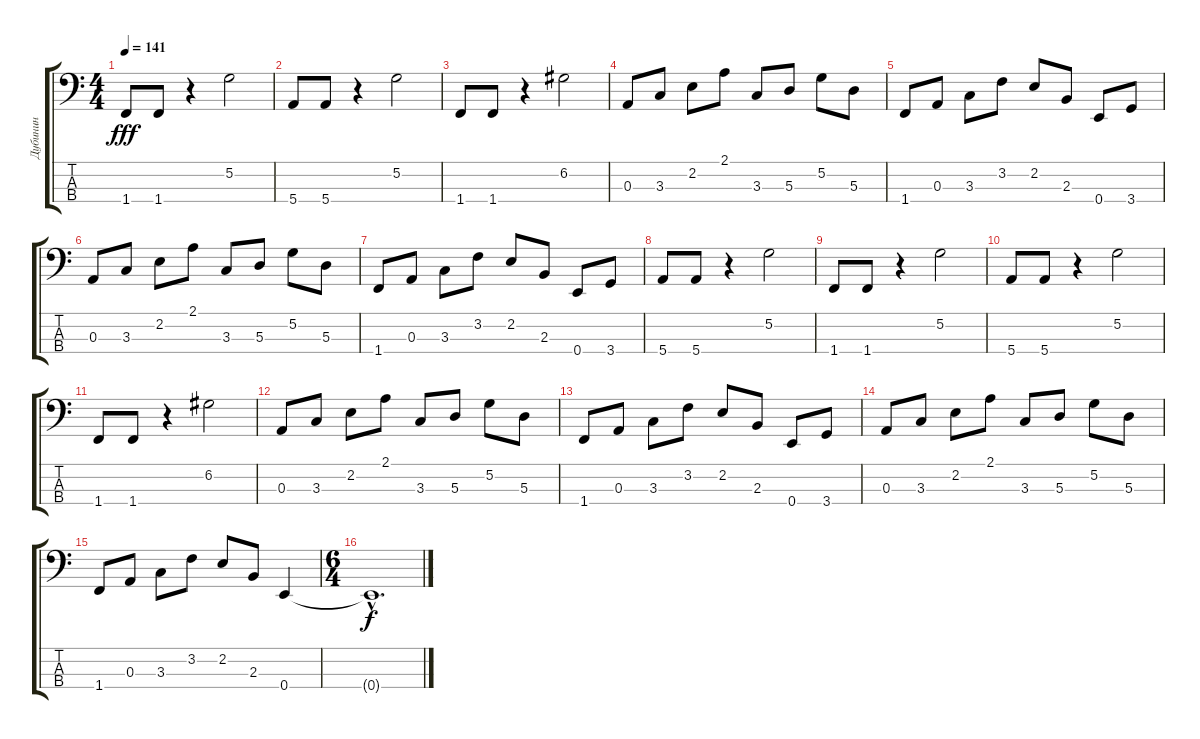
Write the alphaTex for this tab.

\track ("Дубинин" "Дубинин") {instrument electricbassfinger}
\staff {score tabs}
\tuning (G2 D2 A1 E1) {hide}
\ts (4 4)
\tempo 141
\clef f4
\ks c
1.4.8{dy fff} 1.4.8 r.4 5.2.2 |
5.4.8 5.4.8 r.4 5.2.2 |
1.4.8 1.4.8 r.4 6.2.2 |
0.3.8 3.3.8 2.2.8 2.1.8 3.3.8 5.3.8 5.2.8 5.3.8 |
1.4.8 0.3.8 3.3.8 3.2.8 2.2.8 2.3.8 0.4.8 3.4.8 |
0.3.8 3.3.8 2.2.8 2.1.8 3.3.8 5.3.8 5.2.8 5.3.8 |
1.4.8 0.3.8 3.3.8 3.2.8 2.2.8 2.3.8 0.4.8 3.4.8 |
5.4.8 5.4.8 r.4 5.2.2 |
1.4.8 1.4.8 r.4 5.2.2 |
5.4.8 5.4.8 r.4 5.2.2 |
1.4.8 1.4.8 r.4 6.2.2 |
0.3.8 3.3.8 2.2.8 2.1.8 3.3.8 5.3.8 5.2.8 5.3.8 |
1.4.8 0.3.8 3.3.8 3.2.8 2.2.8 2.3.8 0.4.8 3.4.8 |
0.3.8 3.3.8 2.2.8 2.1.8 3.3.8 5.3.8 5.2.8 5.3.8 |
1.4.8 0.3.8 3.3.8 3.2.8 2.2.8 2.3.8 0.4.4 |
\ts (6 4)
0.4{hac t}.1{d dy f}
